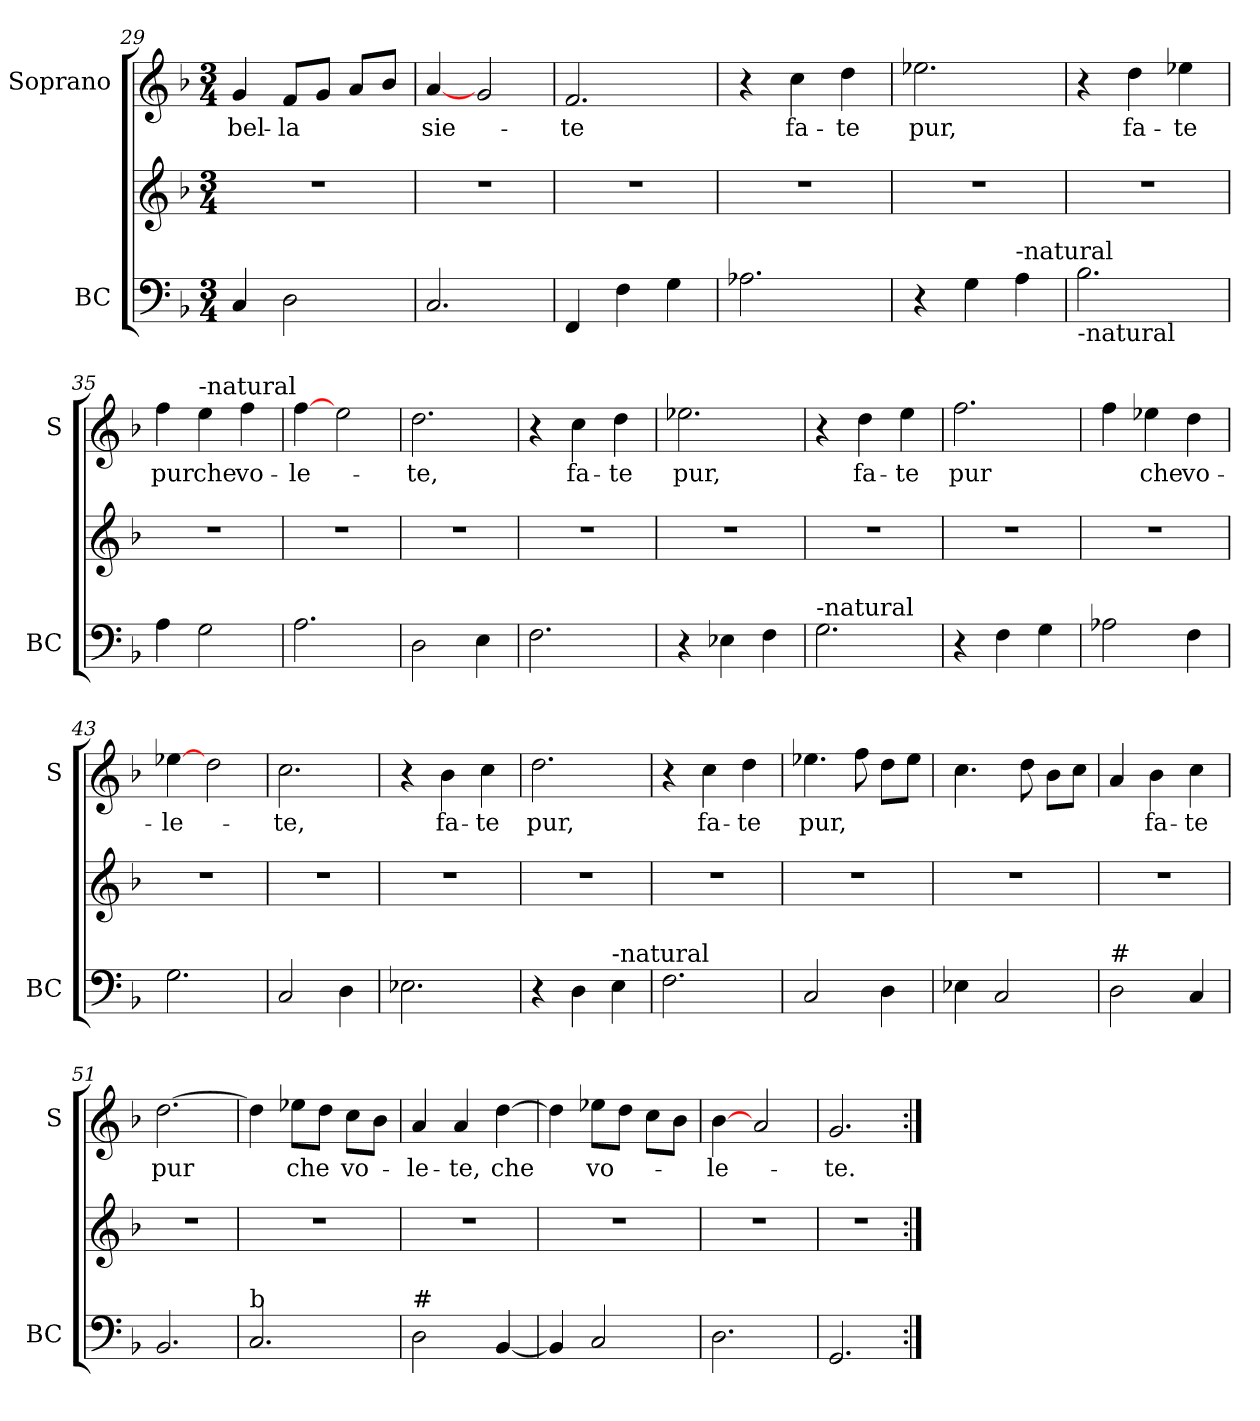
**kern	**kern	**kern	**text
*part2	*part2	*part1	*part1
*staff3	*staff2	*staff1	*staff1
*I"BC	*	*I"Soprano	*
*I'BC	*	*I'S	*
*clefF4	*clefG2	*clefG2	*
*k[b-]	*k[b-]	*k[b-]	*
*F:	*F:	*F:	*
*M3/4	*M3/4	*M3/4	*
=29	=29	=29	=29
!	!	!	!LO:LY:b
4C/	2.r	4g/	bel-
!	!	!	!LO:LY:b
2D\	.	8f/L	-la
.	.	8g/J	.
.	.	8a/L	.
.	.	8b-/J	.
=30	=30	=30	=30
!	!	!	!LO:LY:b
2.C/	2.r	[4a/	sie-
.	.	2g/	.
!!LO:LB:g=z
=31	=31	=31	=31
!	!	!	!LO:LY:b
4FF/	2.r	2.f/	-te
4F\	.	.	.
4G\	.	.	.
=32	=32	=32	=32
2.A-X\	2.r	4r	.
!	!	!	!LO:LY:b
.	.	4cc\	fa-
!	!	!	!LO:LY:b
.	.	4dd\	-te
=33	=33	=33	=33
!	!	!	!LO:LY:b
4r	2.r	2.ee-X\	pur,
4G\	.	.	.
!LO:TX:a:t=-natural	!	!	!
4A\	.	.	.
=34	=34	=34	=34
!LO:TX:b:t=-natural	!	!	!
2.B-\	2.r	4r	.
!	!	!	!LO:LY:b
.	.	4dd\	fa-
!	!	!	!LO:LY:b
.	.	4ee-X\	-te
=35	=35	=35	=35
!	!	!	!LO:LY:b
4A\	2.r	4ff\	pur
!	!	!LO:TX:a:t=-natural	!
!	!	!	!LO:LY:b
2G\	.	4ee\	che
!	!	!	!LO:LY:b
.	.	4ff\	vo-
=36	=36	=36	=36
!	!	!	!LO:LY:b
2.A\	2.r	[4ff\	-le-
.	.	2ee\	.
!!LO:LB:g=z
=37	=37	=37	=37
!	!	!	!LO:LY:b
2D\	2.r	2.dd\	-te,
4E\	.	.	.
=38	=38	=38	=38
2.F\	2.r	4r	.
!	!	!	!LO:LY:b
.	.	4cc\	fa-
!	!	!	!LO:LY:b
.	.	4dd\	-te
=39	=39	=39	=39
!	!	!	!LO:LY:b
4r	2.r	2.ee-X\	pur,
4E-X\	.	.	.
4F\	.	.	.
=40	=40	=40	=40
!LO:TX:a:t=-natural	!	!	!
2.G\	2.r	4r	.
!	!	!	!LO:LY:b
.	.	4dd\	fa-
!	!	!	!LO:LY:b
.	.	4ee\	-te
=41	=41	=41	=41
!	!	!	!LO:LY:b
4r	2.r	2.ff\	pur
4F\	.	.	.
4G\	.	.	.
=42	=42	=42	=42
2A-X\	2.r	4ff\	.
!	!	!	!LO:LY:b
.	.	4ee-X\	che
!	!	!	!LO:LY:b
4F\	.	4dd\	vo-
=43	=43	=43	=43
!	!	!	!LO:LY:b
2.G\	2.r	[4ee-X\	-le-
.	.	2dd\	.
!!LO:LB:g=z
=44	=44	=44	=44
!	!	!	!LO:LY:b
2C/	2.r	2.cc\	-te,
4D\	.	.	.
=45	=45	=45	=45
2.E-X\	2.r	4r	.
!	!	!	!LO:LY:b
.	.	4b-\	fa-
!	!	!	!LO:LY:b
.	.	4cc\	-te
=46	=46	=46	=46
!	!	!	!LO:LY:b
4r	2.r	2.dd\	pur,
4D\	.	.	.
!LO:TX:a:t=-natural	!	!	!
4E\	.	.	.
=47	=47	=47	=47
2.F\	2.r	4r	.
!	!	!	!LO:LY:b
.	.	4cc\	fa-
!	!	!	!LO:LY:b
.	.	4dd\	-te
=48	=48	=48	=48
!	!	!	!LO:LY:b
2C/	2.r	4.ee-X\	pur,
.	.	8ff\	.
4D\	.	8dd\L	.
.	.	8ee-\J	.
=49	=49	=49	=49
4E-X\	2.r	4.cc\	.
2C/	.	.	.
.	.	8dd\	.
.	.	8b-\L	.
.	.	8cc\J	.
=50	=50	=50	=50
!LO:TX:a:t=#	!	!	!
2D\	2.r	4a/	.
!	!	!	!LO:LY:b
.	.	4b-\	fa-
!	!	!	!LO:LY:b
4C/	.	4cc\	-te
!!LO:LB:g=z
=51	=51	=51	=51
!	!	!	!LO:LY:b
2.BB-/	2.r	[2.dd\	pur
=52	=52	=52	=52
!LO:TX:a:t=b	!	!	!
2.C/	2.r	4dd\]	.
!	!	!	!LO:LY:b
.	.	8ee-X\L	che
.	.	8dd\J	.
!	!	!	!LO:LY:b
.	.	8cc\L	vo-
.	.	8b-\J	.
=53	=53	=53	=53
!LO:TX:a:t=#	!	!	!
!	!	!	!LO:LY:b
2D\	2.r	4a/	-le-
!	!	!	!LO:LY:b
.	.	4a/	-te,
!	!	!	!LO:LY:b
[4BB-/	.	[4dd\	che
=54	=54	=54	=54
4BB-/]	2.r	4dd\]	.
!	!	!	!LO:LY:b
2C/	.	8ee-X\L	vo-
.	.	8dd\J	.
.	.	8cc\L	.
.	.	8b-\J	.
=55	=55	=55	=55
!	!	!	!LO:LY:b
2.D\	2.r	[4b-\	-le-
.	.	2a/	.
=56	=56	=56	=56
!	!	!	!LO:LY:b
2.GG/	2.r	2.g/	-te.
=:|!	=:|!	=:|!	=:|!
*-	*-	*-	*-
